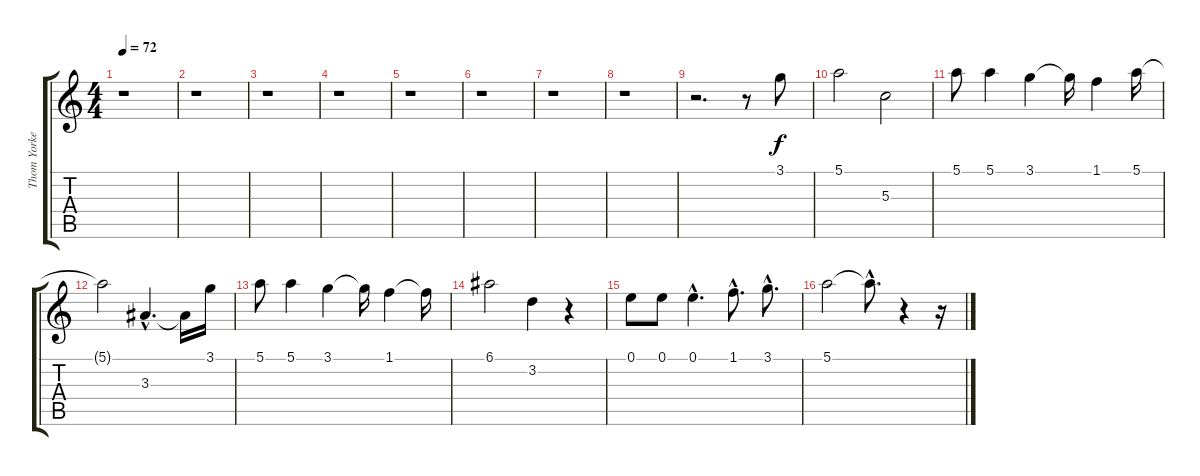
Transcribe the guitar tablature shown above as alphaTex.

\track ("Thom Yorke - Voice" "Thom Yorke") {instrument electricguitarjazz}
\staff {score tabs}
\tuning (E4 B3 G3 D3 A2 E2) {hide}
\ts (4 4)
\tempo 72
\clef g2
\ks c
r.1{dy f instrument electricguitarjazz} |
r.1 |
r.1 |
r.1 |
r.1 |
r.1 |
r.1 |
r.1 |
r.2{d} r.8 3.1.8 |
5.1.2 5.3.2 |
5.1.8 5.1.4 3.1.4 3.1{t}.16 1.1.4 5.1.16 |
5.1{t}.2 3.3{hac}.4{d} 3.3{t}.16 3.1.16 |
5.1.8 5.1.4 3.1.4 3.1{t}.16 1.1.4 1.1{t}.16 |
6.1.2 3.2.4 r.4 |
0.1.8 0.1.8 0.1{hac}.4{d} 1.1{hac}.8{d} 3.1{hac}.8{d} |
5.1.2 5.1{hac t}.8{d} r.4 r.16
